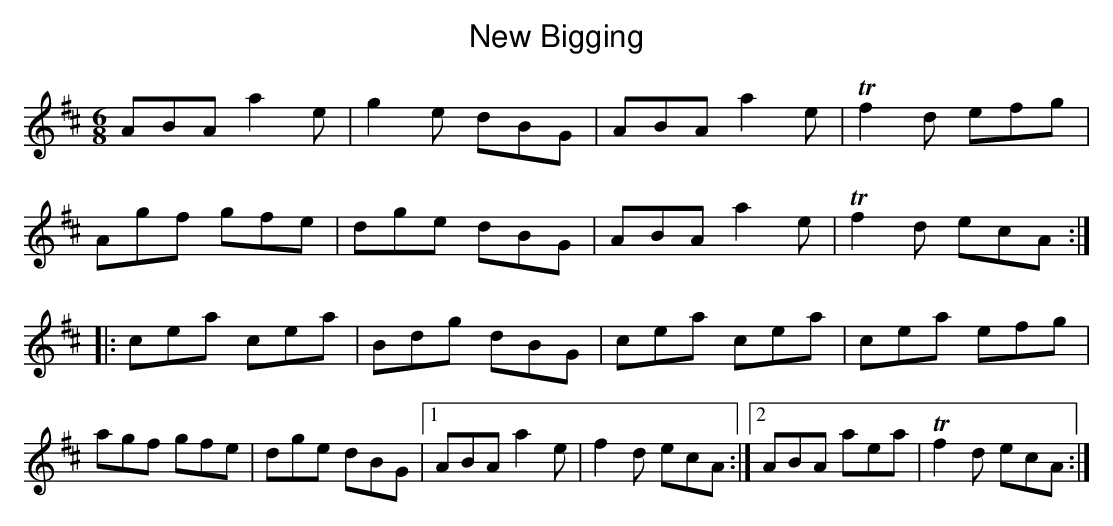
X:1
T:New Bigging
M:6/8
L:1/8
K:D
ABA a2e|g2e dBG|ABA a2e|Tf2d efg|
Agf gfe|dge dBG|ABA a2e|Tf2d ecA:|
|:cea cea|Bdg dBG|cea cea|cea efg|
agf gfe|dge dBG|1 ABA a2e|f2d ecA:|2 ABA aea|Tf2d ecA:|]
